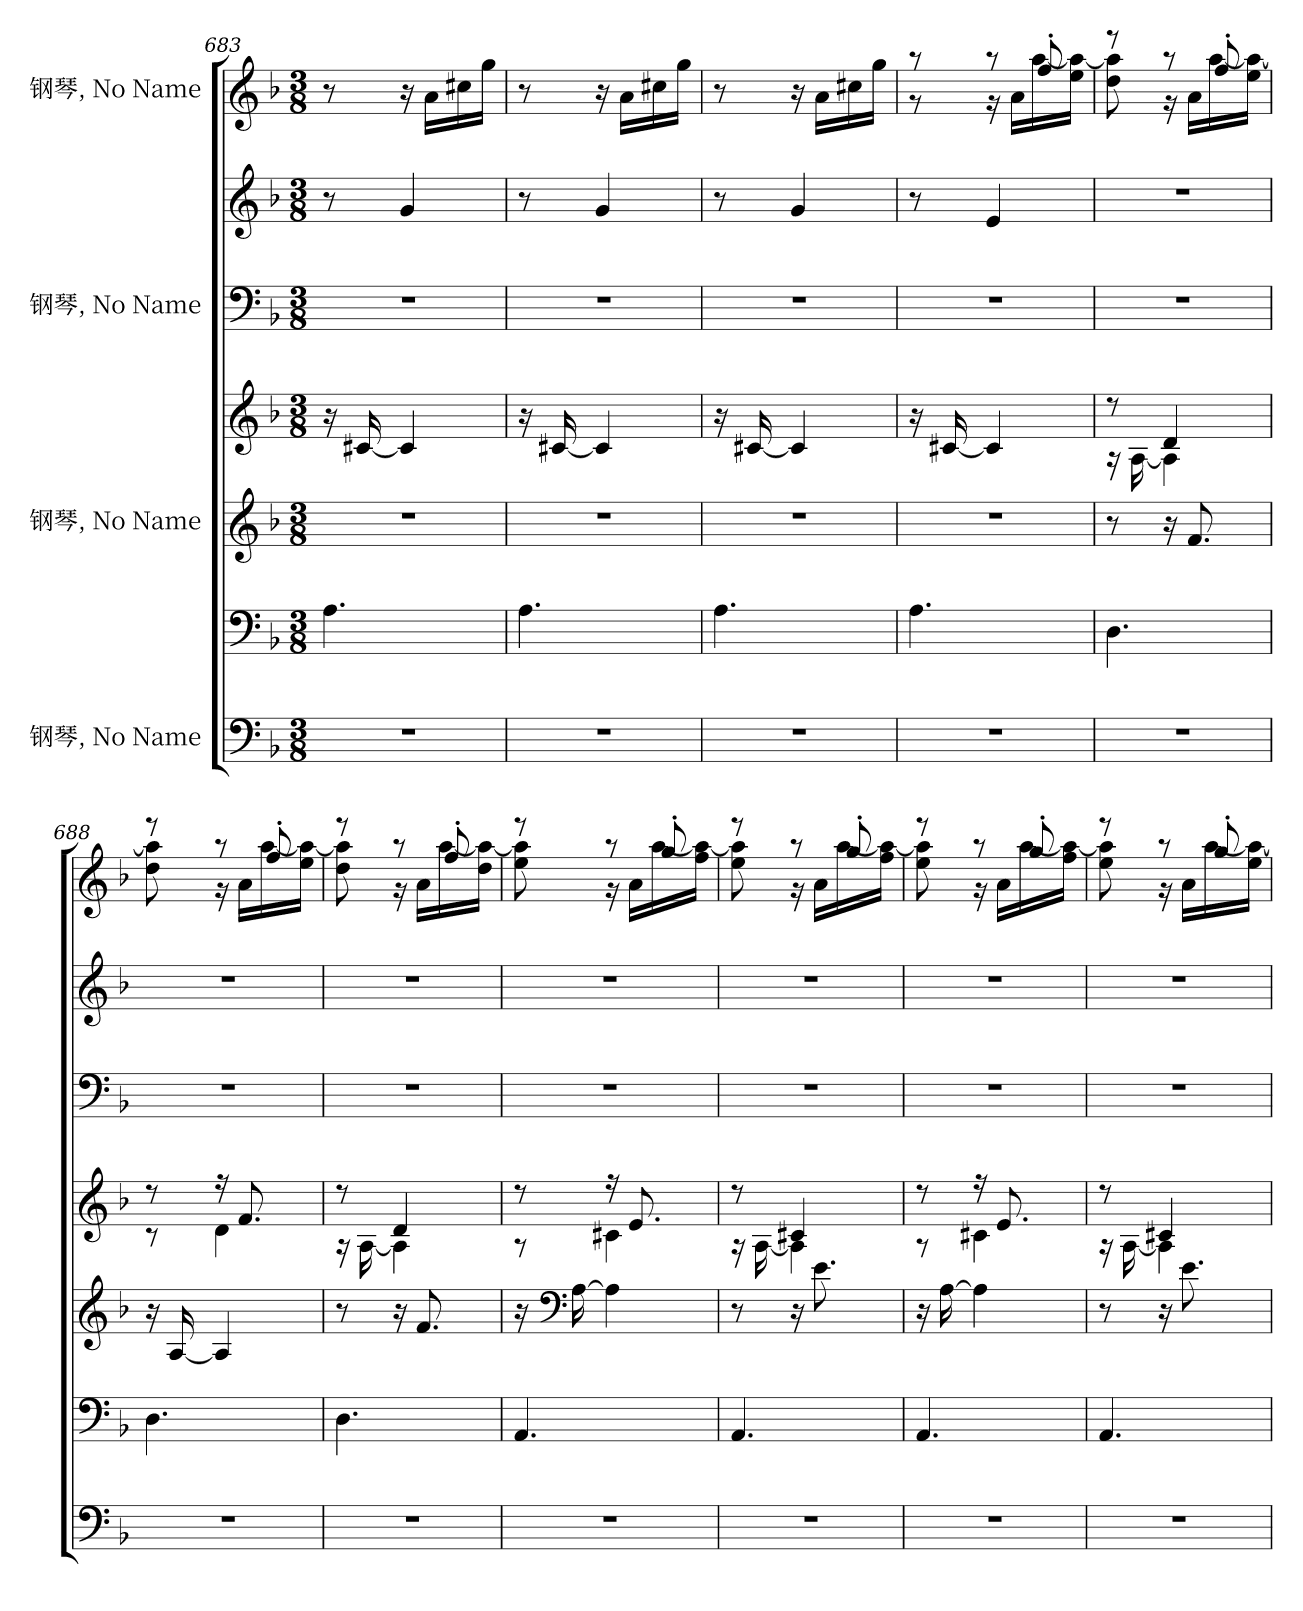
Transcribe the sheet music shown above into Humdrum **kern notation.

**kern	**kern	**kern	**kern	**kern	**kern	**kern
*part4	*part4	*part3	*part3	*part2	*part2	*part1
*staff7	*staff6	*staff5	*staff4	*staff3	*staff2	*staff1
*I"钢琴, No Name	*	*I"钢琴, No Name	*	*I"钢琴, No Name	*	*I"钢琴, No Name
*clefF4	*clefF4	*clefG2	*clefG2	*clefF4	*clefG2	*clefG2
*k[b-]	*k[b-]	*k[b-]	*k[b-]	*k[b-]	*k[b-]	*k[b-]
*M3/8	*M3/8	*M3/8	*M3/8	*M3/8	*M3/8	*M3/8
=683	=683	=683	=683	=683	=683	=683
4.r	4.A\	4.r	16r	4.r	8r	8r
.	.	.	[16c#X/	.	.	.
.	.	.	4c#/]	.	4g/	16r
.	.	.	.	.	.	16a\LL
.	.	.	.	.	.	16cc#X\
.	.	.	.	.	.	16gg\JJ
=684	=684	=684	=684	=684	=684	=684
4.r	4.A\	4.r	16r	4.r	8r	8r
.	.	.	[16c#X/	.	.	.
.	.	.	4c#/]	.	4g/	16r
.	.	.	.	.	.	16a\LL
.	.	.	.	.	.	16cc#X\
.	.	.	.	.	.	16gg\JJ
!!LO:PB:g=z
=685	=685	=685	=685	=685	=685	=685
4.r	4.A\	4.r	16r	4.r	8r	8r
.	.	.	[16c#X/	.	.	.
.	.	.	4c#/]	.	4g/	16r
.	.	.	.	.	.	16a\LL
.	.	.	.	.	.	16cc#X\
.	.	.	.	.	.	16gg\JJ
=686	=686	=686	=686	=686	=686	=686
*	*	*	*	*	*	*^
4.r	4.A\	4.r	16r	4.r	8r	8r	8r
.	.	.	[16c#X/	.	.	.	.
*	*	*	*	*	*	*MM107	*
.	.	.	4c#/]	.	4e/	8r	16r
*	*	*	*	*	*	*MM111	*
.	.	.	.	.	.	.	16a\LL
.	.	.	.	.	.	8ff'/	[16aa\
*	*	*	*	*	*	*MM109	*
.	.	.	.	.	.	.	16ee\ 16aa\_JJ
=687	=687	=687	=687	=687	=687	=687	=687
*	*	*	*	*	*	*MM111	*
*	*	*	*^	*	*	*	*
4.r	4.D\	8r	8r	16r	4.r	4.r	8r	8dd\ 8aa\]
.	.	.	.	[16A\	.	.	.	.
.	.	16r	4d/	4A\]	.	.	8r	16r
.	.	8.f/	.	.	.	.	.	16a\LL
.	.	.	.	.	.	.	8ff'/	[16aa\
.	.	.	.	.	.	.	.	16ee\ 16aa\_JJ
=688	=688	=688	=688	=688	=688	=688	=688	=688
*	*	*	*	*	*	*	*MM111	*
4.r	4.D\	16r	8r	8r	4.r	4.r	8r	8dd\ 8aa\]
.	.	[16A/	.	.	.	.	.	.
.	.	4A/]	16r	4d\	.	.	8r	16r
.	.	.	8.f/	.	.	.	.	16a\LL
.	.	.	.	.	.	.	8ff'/	[16aa\
.	.	.	.	.	.	.	.	16ee\ 16aa\_JJ
!!LO:PB:g=z	!!
=689	=689	=689	=689	=689	=689	=689	=689	=689
*	*	*	*	*	*	*	*MM111	*
4.r	4.D\	8r	8r	16r	4.r	4.r	8r	8dd\ 8aa\]
.	.	.	.	[16A\	.	.	.	.
.	.	16r	4d/	4A\]	.	.	8r	16r
.	.	8.f/	.	.	.	.	.	16a\LL
.	.	.	.	.	.	.	8ff'/	[16aa\
.	.	.	.	.	.	.	.	16dd\ 16aa\_JJ
=690	=690	=690	=690	=690	=690	=690	=690	=690
*	*	*	*	*	*	*	*MM111	*
4.r	4.AA/	16r	8r	8r	4.r	4.r	8r	8ee\ 8aa\]
*	*	*clefF4	*	*	*	*	*	*
.	.	[16A\	.	.	.	.	.	.
.	.	4A\]	16r	4c#X\	.	.	8r	16r
.	.	.	8.e/	.	.	.	.	16a\LL
.	.	.	.	.	.	.	8gg'/	[16aa\
.	.	.	.	.	.	.	.	16ff\ 16aa\_JJ
=691	=691	=691	=691	=691	=691	=691	=691	=691
*	*	*	*	*	*	*	*MM111	*
4.r	4.AA/	8r	8r	16r	4.r	4.r	8r	8ee\ 8aa\]
.	.	.	.	[16A\	.	.	.	.
.	.	16r	4c#X/	4A\]	.	.	8r	16r
.	.	8.e\	.	.	.	.	.	16a\LL
.	.	.	.	.	.	.	8gg'/	[16aa\
.	.	.	.	.	.	.	.	16ff\ 16aa\_JJ
=692	=692	=692	=692	=692	=692	=692	=692	=692
*	*	*	*	*	*	*	*MM111	*
4.r	4.AA/	16r	8r	8r	4.r	4.r	8r	8ee\ 8aa\]
.	.	[16A\	.	.	.	.	.	.
.	.	4A\]	16r	4c#X\	.	.	8r	16r
.	.	.	8.e/	.	.	.	.	16a\LL
.	.	.	.	.	.	.	8gg'/	[16aa\
.	.	.	.	.	.	.	.	16ff\ 16aa\_JJ
!!LO:PB:g=z	!!
=693	=693	=693	=693	=693	=693	=693	=693	=693
*	*	*	*	*	*	*	*MM111	*
4.r	4.AA/	8r	8r	16r	4.r	4.r	8r	8ee\ 8aa\]
.	.	.	.	[16A\	.	.	.	.
.	.	16r	4c#X/	4A\]	.	.	8r	16r
.	.	8.e\	.	.	.	.	.	16a\LL
.	.	.	.	.	.	.	8gg'/	[16aa\
.	.	.	.	.	.	.	.	16ee\ 16aa\_JJ
*	*	*	*v	*v	*	*	*v	*v
=	=	=	=	=	=	=
*-	*-	*-	*-	*-	*-	*-
